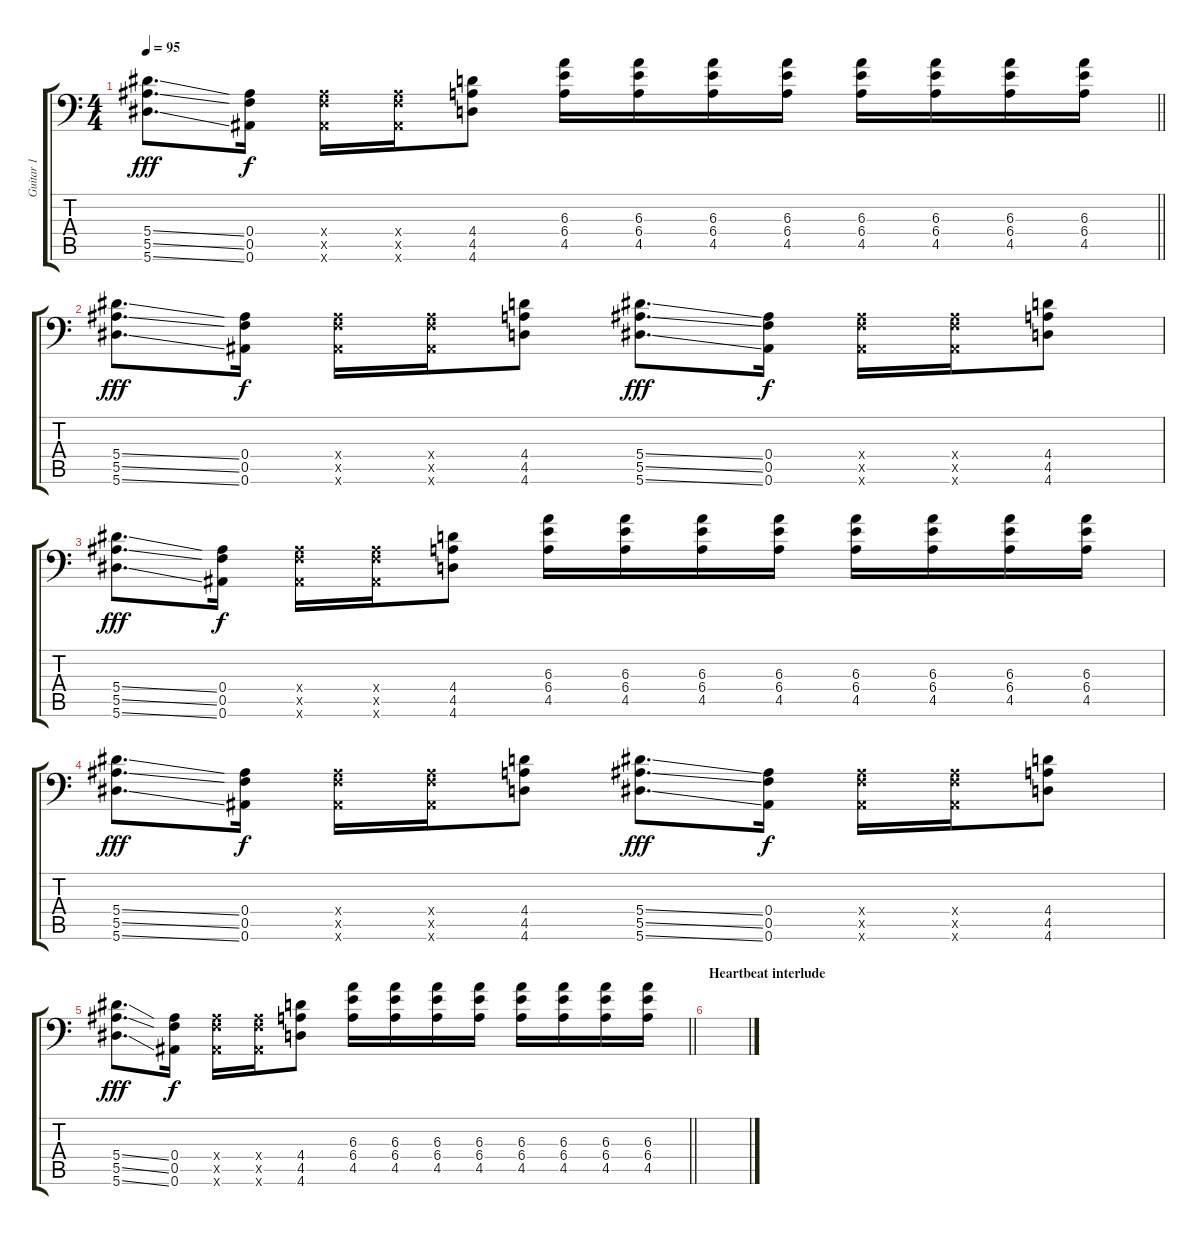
\track ("Guitar 1" "Guitar 1") {instrument distortionguitar}
\staff {score tabs}
\tuning (C4 G3 Eb3 Bb2 F2 Bb1) {hide}
\ts (4 4)
\tempo 95
\clef f4
\barLineRight lightlight
\ks c
(5.4{ss} 5.5{ss} 5.6{ss}).8{d dy fff} (0.4 0.5 0.6).16{dy f} (0.4{x} 0.5{x} 0.6{x}).16 (0.4{x} 0.5{x} 0.6{x}).16 (4.4 4.5 4.6).8 (6.3 6.4 4.5).16 (6.3 6.4 4.5).16 (6.3 6.4 4.5).16 (6.3 6.4 4.5).16 (6.3 6.4 4.5).16 (6.3 6.4 4.5).16 (6.3 6.4 4.5).16 (6.3 6.4 4.5).16 |
(5.4{ss} 5.5{ss} 5.6{ss}).8{d dy fff} (0.4 0.5 0.6).16{dy f} (0.4{x} 0.5{x} 0.6{x}).16 (0.4{x} 0.5{x} 0.6{x}).16 (4.4 4.5 4.6).8 (5.4{ss} 5.5{ss} 5.6{ss}).8{d dy fff} (0.4 0.5 0.6).16{dy f} (0.4{x} 0.5{x} 0.6{x}).16 (0.4{x} 0.5{x} 0.6{x}).16 (4.4 4.5 4.6).8 |
(5.4{ss} 5.5{ss} 5.6{ss}).8{d dy fff} (0.4 0.5 0.6).16{dy f} (0.4{x} 0.5{x} 0.6{x}).16 (0.4{x} 0.5{x} 0.6{x}).16 (4.4 4.5 4.6).8 (6.3 6.4 4.5).16 (6.3 6.4 4.5).16 (6.3 6.4 4.5).16 (6.3 6.4 4.5).16 (6.3 6.4 4.5).16 (6.3 6.4 4.5).16 (6.3 6.4 4.5).16 (6.3 6.4 4.5).16 |
(5.4{ss} 5.5{ss} 5.6{ss}).8{d dy fff} (0.4 0.5 0.6).16{dy f} (0.4{x} 0.5{x} 0.6{x}).16 (0.4{x} 0.5{x} 0.6{x}).16 (4.4 4.5 4.6).8 (5.4{ss} 5.5{ss} 5.6{ss}).8{d dy fff} (0.4 0.5 0.6).16{dy f} (0.4{x} 0.5{x} 0.6{x}).16 (0.4{x} 0.5{x} 0.6{x}).16 (4.4 4.5 4.6).8 |
\barLineRight lightlight
(5.4{ss} 5.5{ss} 5.6{ss}).8{d dy fff} (0.4 0.5 0.6).16{dy f} (0.4{x} 0.5{x} 0.6{x}).16 (0.4{x} 0.5{x} 0.6{x}).16 (4.4 4.5 4.6).8 (6.3 6.4 4.5).16 (6.3 6.4 4.5).16 (6.3 6.4 4.5).16 (6.3 6.4 4.5).16 (6.3 6.4 4.5).16 (6.3 6.4 4.5).16 (6.3 6.4 4.5).16 (6.3 6.4 4.5).16 |
\section ("" "Heartbeat interlude")
